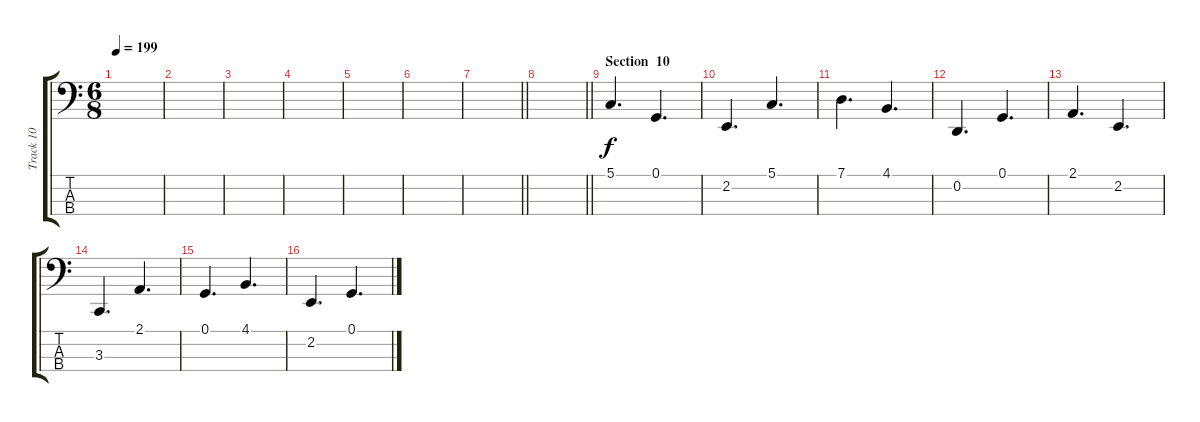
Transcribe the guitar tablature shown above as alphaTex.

\track ("Track 10" "Track 10") {instrument cello}
\staff {score tabs}
\tuning (G2 D2 A1 E1) {hide}
\ts (6 8)
\tempo 199
\clef f4
\ks c
|
|
|
|
|
|
\barLineRight lightlight
|
\barLineRight lightlight
|
\section ("" "Section  10")
5.1.4{d} 0.1.4{d} |
2.2.4{d} 5.1.4{d} |
7.1.4{d} 4.1.4{d} |
0.2.4{d} 0.1.4{d} |
2.1.4{d} 2.2.4{d} |
3.3.4{d} 2.1.4{d} |
0.1.4{d} 4.1.4{d} |
2.2.4{d} 0.1.4{d}
